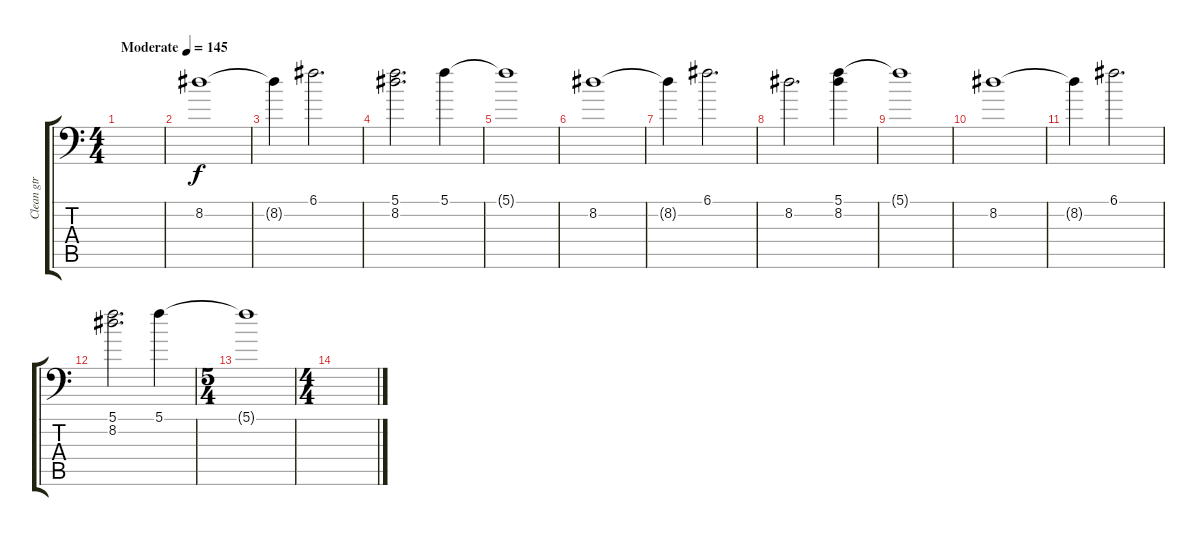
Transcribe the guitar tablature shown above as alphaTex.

\track ("Clean gtr" "Clean gtr") {instrument electricguitarclean}
\staff {score tabs}
\tuning (C4 G3 Eb3 Bb2 F2 Bb1) {hide}
\ts (4 4)
\tempo (145 "Moderate")
\clef f4
\ks c
|
8.2.1 |
8.2{t}.4 6.1.2{d} |
(5.1 8.2).2{d} 5.1.4 |
5.1{t}.1 |
8.2.1 |
8.2{t}.4 6.1.2{d} |
8.2.2{d} (5.1 8.2).4 |
5.1{t}.1 |
8.2.1 |
8.2{t}.4 6.1.2{d} |
(5.1 8.2).2{d} 5.1.4 |
\ts (5 4)
5.1{t}.1 |
\ts (4 4)
